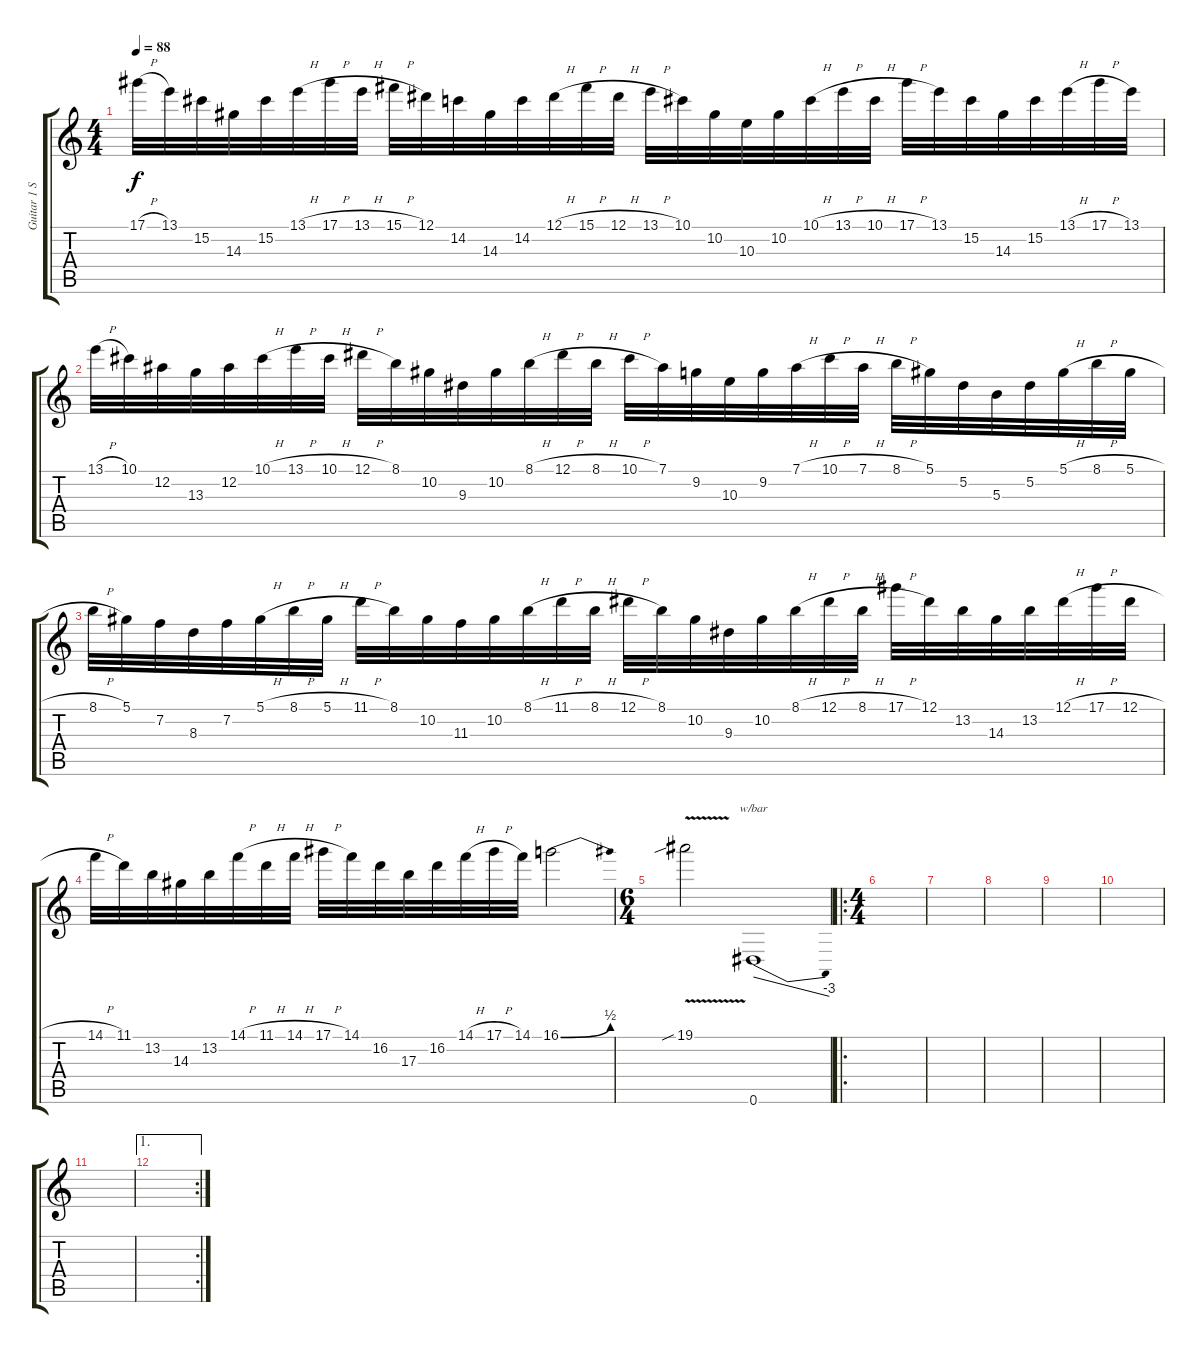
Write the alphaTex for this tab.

\track ("Guitar 1 Solos" "Guitar 1 S") {instrument overdrivenguitar}
\staff {score tabs}
\tuning (Eb4 Bb3 Gb3 Db3 Ab2 Eb2) {hide}
\ts (4 4)
\tempo 88
\clef g2
\ks c
17.1{h}.32{dy f instrument overdrivenguitar} 13.1.32 15.2.32 14.3.32 15.2.32 13.1{h}.32 17.1{h}.32 13.1{h}.32 15.1{h}.32 12.1.32 14.2.32 14.3.32 14.2.32 12.1{h}.32 15.1{h}.32 12.1{h}.32 13.1{h}.32 10.1.32 10.2.32 10.3.32 10.2.32 10.1{h}.32 13.1{h}.32 10.1{h}.32 17.1{h}.32 13.1.32 15.2.32 14.3.32 15.2.32 13.1{h}.32 17.1{h}.32 13.1.32 |
13.1{h}.32 10.1.32 12.2.32 13.3.32 12.2.32 10.1{h}.32 13.1{h}.32 10.1{h}.32 12.1{h}.32 8.1.32 10.2.32 9.3.32 10.2.32 8.1{h}.32 12.1{h}.32 8.1{h}.32 10.1{h}.32 7.1.32 9.2.32 10.3.32 9.2.32 7.1{h}.32 10.1{h}.32 7.1{h}.32 8.1{h}.32 5.1.32 5.2.32 5.3.32 5.2.32 5.1{h}.32 8.1{h}.32 5.1{h}.32 |
8.1{h}.32 5.1.32 7.2.32 8.3.32 7.2.32 5.1{h}.32 8.1{h}.32 5.1{h}.32 11.1{h}.32 8.1.32 10.2.32 11.3.32 10.2.32 8.1{h}.32 11.1{h}.32 8.1{h}.32 12.1{h}.32 8.1.32 10.2.32 9.3.32 10.2.32 8.1{h}.32 12.1{h}.32 8.1{h}.32 17.1{h}.32 12.1.32 13.2.32 14.3.32 13.2.32 12.1{h}.32 17.1{h}.32 12.1{h}.32 |
14.1{h}.32 11.1.32 13.2.32 14.3.32 13.2.32 14.1{h}.32 11.1{h}.32 14.1{h}.32 17.1{h}.32 14.1.32 16.2.32 17.3.32 16.2.32 14.1{h}.32 17.1{h}.32 14.1.32 16.1{be (bend 0 0 60 2)}.2 |
\ts (6 4)
19.1{v sib}.2 0.6.1{tbe (dive default 0 0 60 -12)} |
\ro
\ts (4 4)
|
|
|
|
|
|
\ae 1
\rc 2
